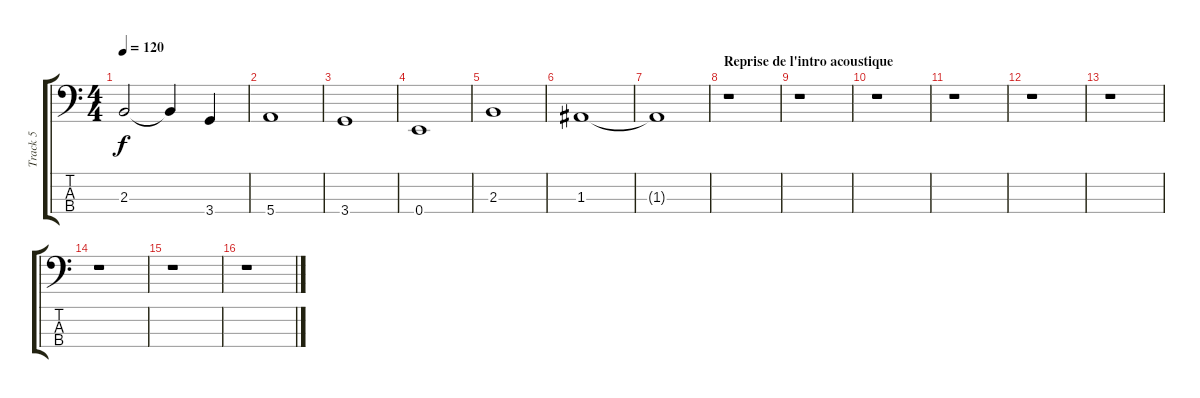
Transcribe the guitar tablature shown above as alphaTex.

\track ("Track 5" "Track 5") {instrument electricbassfinger}
\staff {score tabs}
\tuning (G2 D2 A1 E1) {hide}
\ts (4 4)
\tempo 120
\clef f4
\ks c
2.3.2{dy f} 2.3{t}.4 3.4.4 |
5.4.1 |
3.4.1 |
0.4.1 |
2.3.1 |
1.3.1 |
1.3{t}.1 |
\section ("" "Reprise de l'intro acoustique")
r.1 |
r.1 |
r.1 |
r.1 |
r.1 |
r.1 |
r.1 |
r.1 |
r.1
